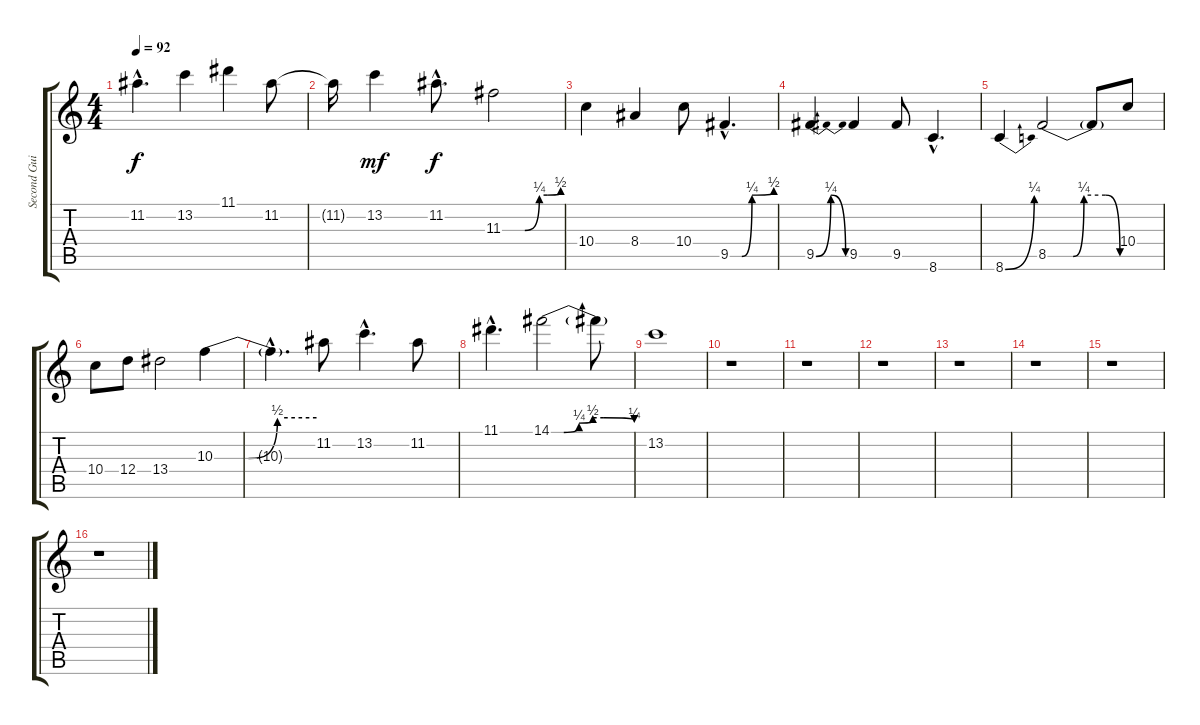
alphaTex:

\track ("Second Guitar" "Second Gui") {instrument distortionguitar}
\staff {score tabs}
\tuning (E4 B3 G3 D3 A2 E2) {hide}
\ts (4 4)
\tempo 92
\clef g2
\ks c
11.2{hac}.4{d dy f} 13.2.4 11.1.4 11.2.8 |
11.2{t}.16 13.2.4{dy mf} 11.2{hac}.8{d dy f} 11.3{be (custom 0 0 23 0 38 1 46 1 60 2)}.2 |
10.4.4 8.4.4 10.4.8 9.5{be (custom 0 0 16 0 30 1 60 2) hac}.4{d} |
9.5{be (bendrelease 0 0 30 1 51 1 60 0)}.4 9.5.4 9.5.8 8.6{hac}.4{d} |
8.6{be (bend 0 0 60 1)}.4 8.5{be (custom 0 0 21 0 30 1 48 1 60 0)}.2 8.5{t}.8 10.4.8 |
10.4.8 12.4.8 13.4.2 10.3{be (custom 0 0 20 0 37 2 60 2)}.4 |
10.3{hac t}.4{d} 11.2.8 13.2{hac}.4{d} 11.2.8 |
11.1{hac}.4{d} 14.1{be (custom 0 0 9 0 20 1 30 2 38 2 60 1)}.2 14.1{t}.8 |
13.2.1 |
r.1 |
r.1 |
r.1 |
r.1 |
r.1 |
r.1 |
r.1
